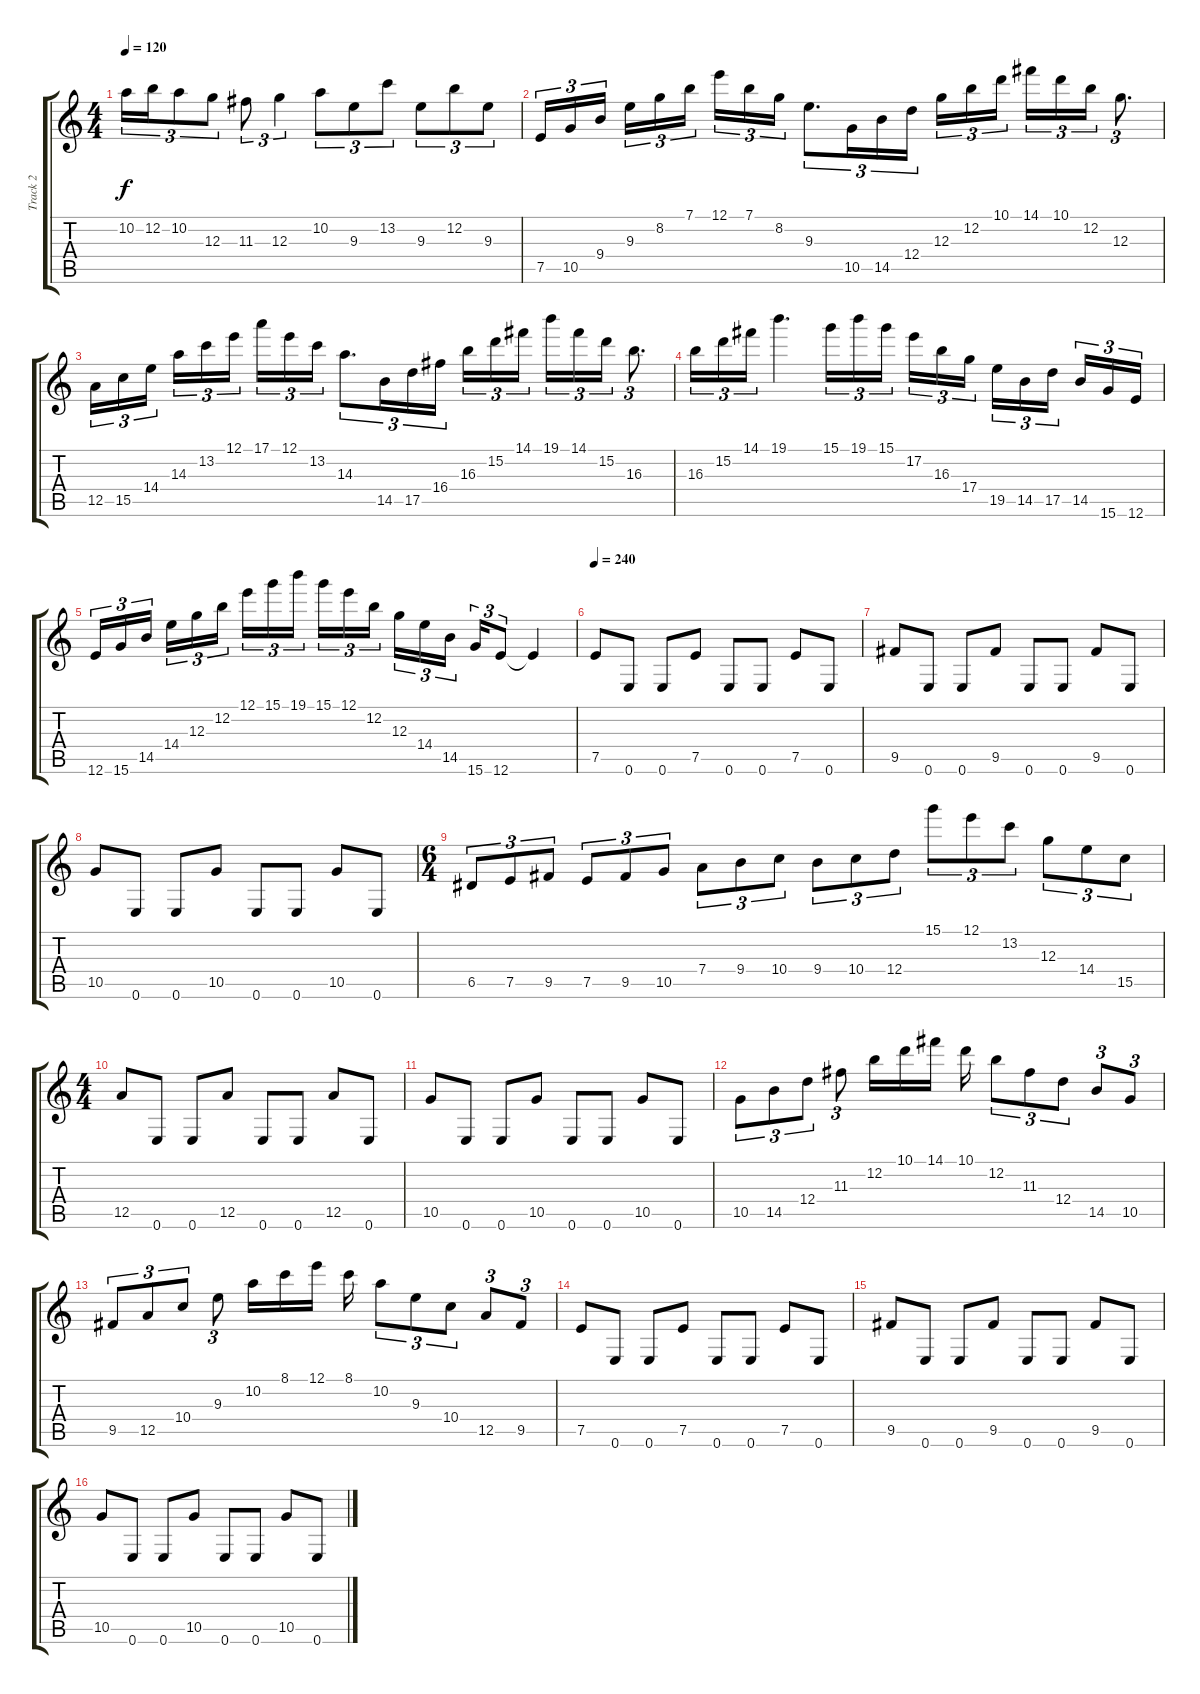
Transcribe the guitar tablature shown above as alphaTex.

\track ("Track 2" "Track 2") {instrument distortionguitar}
\staff {score tabs}
\tuning (E4 B3 G3 D3 A2 E2) {hide}
\ts (4 4)
\tempo 120
\clef g2
\ks c
10.2.16{tu (3 2) dy f} 12.2.16{tu (3 2)} 10.2.8{tu (3 2)} 12.3.8{tu (3 2)} 11.3.8{tu (3 2)} 12.3.4{tu (3 2)} 10.2.8{tu (3 2)} 9.3.8{tu (3 2)} 13.2.8{tu (3 2)} 9.3.8{tu (3 2)} 12.2.8{tu (3 2)} 9.3.8{tu (3 2)} |
7.5.16{tu (3 2)} 10.5.16{tu (3 2)} 9.4.16{tu (3 2) beam splitsecondary} 9.3.16{tu (3 2)} 8.2.16{tu (3 2)} 7.1.16{tu (3 2)} 12.1.16{tu (3 2)} 7.1.16{tu (3 2)} 8.2.16{tu (3 2)} 9.3.8{d tu (3 2)} 10.5.16{tu (3 2)} 14.5.16{tu (3 2)} 12.4.16{tu (3 2) beam splitsecondary} 12.3.16{tu (3 2)} 12.2.16{tu (3 2)} 10.1.16{tu (3 2)} 14.1.16{tu (3 2)} 10.1.16{tu (3 2)} 12.2.16{tu (3 2)} 12.3.8{d tu (3 2)} |
12.5.16{tu (3 2)} 15.5.16{tu (3 2)} 14.4.16{tu (3 2) beam splitsecondary} 14.3.16{tu (3 2)} 13.2.16{tu (3 2)} 12.1.16{tu (3 2)} 17.1.16{tu (3 2)} 12.1.16{tu (3 2)} 13.2.16{tu (3 2)} 14.3.8{d tu (3 2)} 14.5.16{tu (3 2)} 17.5.16{tu (3 2)} 16.4.16{tu (3 2) beam splitsecondary} 16.3.16{tu (3 2)} 15.2.16{tu (3 2)} 14.1.16{tu (3 2)} 19.1.16{tu (3 2)} 14.1.16{tu (3 2)} 15.2.16{tu (3 2)} 16.3.8{d tu (3 2)} |
16.3.16{tu (3 2)} 15.2.16{tu (3 2)} 14.1.16{tu (3 2)} 19.1.4{d} 15.1.16{tu (3 2)} 19.1.16{tu (3 2)} 15.1.16{tu (3 2) beam splitsecondary} 17.2.16{tu (3 2)} 16.3.16{tu (3 2)} 17.4.16{tu (3 2)} 19.5.16{tu (3 2)} 14.5.16{tu (3 2)} 17.5.16{tu (3 2) beam splitsecondary} 14.5.16{tu (3 2)} 15.6.16{tu (3 2)} 12.6.16{tu (3 2)} |
12.6.16{tu (3 2)} 15.6.16{tu (3 2)} 14.5.16{tu (3 2) beam splitsecondary} 14.4.16{tu (3 2)} 12.3.16{tu (3 2)} 12.2.16{tu (3 2)} 12.1.16{tu (3 2)} 15.1.16{tu (3 2)} 19.1.16{tu (3 2) beam splitsecondary} 15.1.16{tu (3 2)} 12.1.16{tu (3 2)} 12.2.16{tu (3 2)} 12.3.16{tu (3 2)} 14.4.16{tu (3 2)} 14.5.16{tu (3 2) beam splitsecondary} 15.6.16{tu (3 2)} 12.6.8{tu (3 2)} 12.6{t}.4 |
\tempo 240
7.5.8 0.6.8 0.6.8 7.5.8 0.6.8 0.6.8 7.5.8 0.6.8 |
9.5.8 0.6.8 0.6.8 9.5.8 0.6.8 0.6.8 9.5.8 0.6.8 |
10.5.8 0.6.8 0.6.8 10.5.8 0.6.8 0.6.8 10.5.8 0.6.8 |
\ts (6 4)
6.5.8{tu (3 2)} 7.5.8{tu (3 2)} 9.5.8{tu (3 2)} 7.5.8{tu (3 2)} 9.5.8{tu (3 2)} 10.5.8{tu (3 2)} 7.4.8{tu (3 2)} 9.4.8{tu (3 2)} 10.4.8{tu (3 2)} 9.4.8{tu (3 2)} 10.4.8{tu (3 2)} 12.4.8{tu (3 2)} 15.1.8{tu (3 2)} 12.1.8{tu (3 2)} 13.2.8{tu (3 2)} 12.3.8{tu (3 2)} 14.4.8{tu (3 2)} 15.5.8{tu (3 2)} |
\ts (4 4)
12.5.8 0.6.8 0.6.8 12.5.8 0.6.8 0.6.8 12.5.8 0.6.8 |
10.5.8 0.6.8 0.6.8 10.5.8 0.6.8 0.6.8 10.5.8 0.6.8 |
10.5.8{tu (3 2)} 14.5.8{tu (3 2)} 12.4.8{tu (3 2)} 11.3.8{tu (3 2)} 12.2.16 10.1.16 14.1.16 10.1.16 12.2.8{tu (3 2)} 11.3.8{tu (3 2)} 12.4.8{tu (3 2)} 14.5.8{tu (3 2)} 10.5.8{tu (3 2)} |
9.5.8{tu (3 2)} 12.5.8{tu (3 2)} 10.4.8{tu (3 2)} 9.3.8{tu (3 2)} 10.2.16 8.1.16 12.1.16 8.1.16 10.2.8{tu (3 2)} 9.3.8{tu (3 2)} 10.4.8{tu (3 2)} 12.5.8{tu (3 2)} 9.5.8{tu (3 2)} |
7.5.8 0.6.8 0.6.8 7.5.8 0.6.8 0.6.8 7.5.8 0.6.8 |
9.5.8 0.6.8 0.6.8 9.5.8 0.6.8 0.6.8 9.5.8 0.6.8 |
10.5.8 0.6.8 0.6.8 10.5.8 0.6.8 0.6.8 10.5.8 0.6.8
